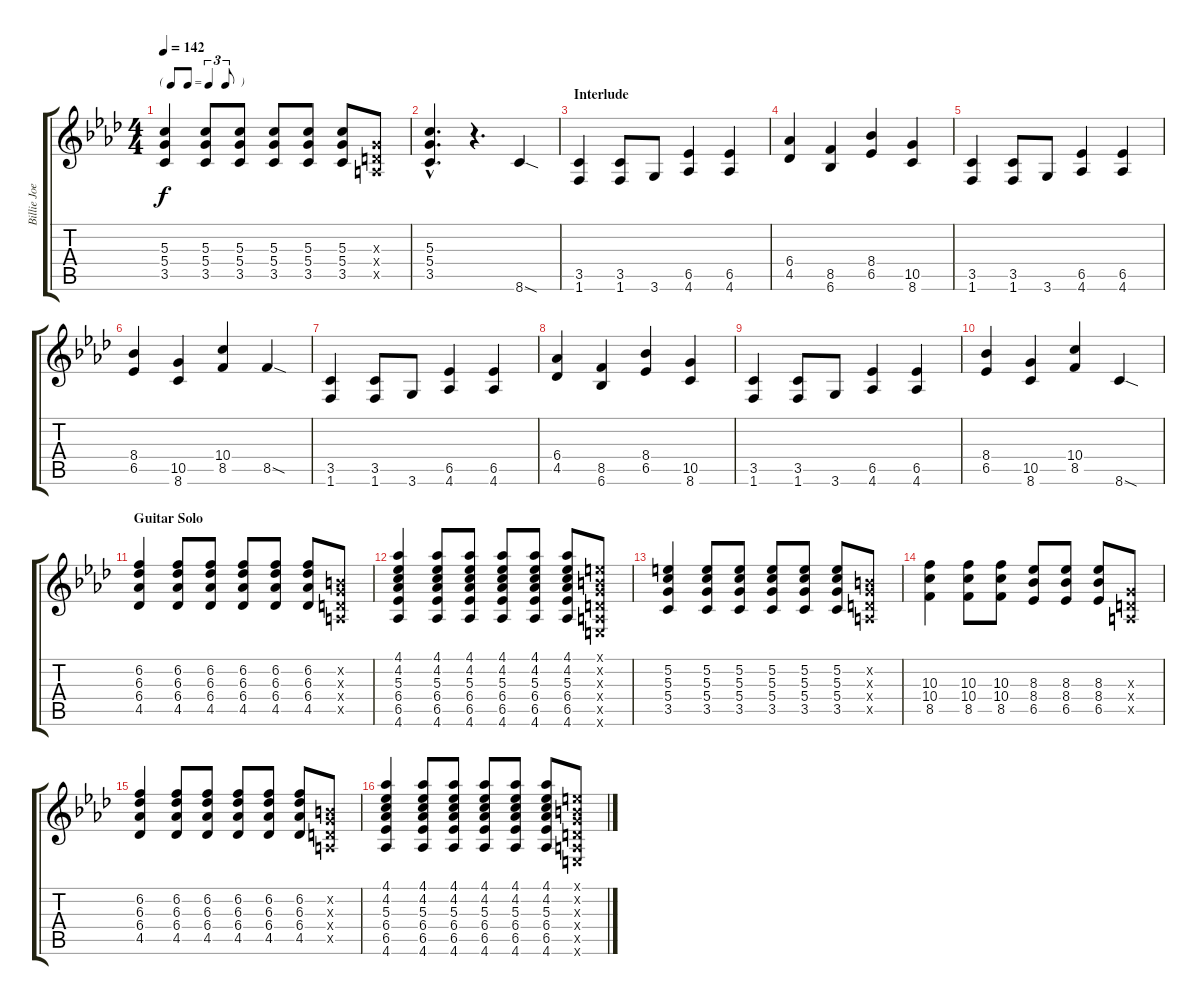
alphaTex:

\track ("Billie Joe Armstrong (Guitar 2)" "Billie Joe") {instrument distortionguitar}
\staff {score tabs}
\tuning (E4 B3 G3 D3 A2 E2) {hide}
\ts (4 4)
\tf triplet8th
\tempo 142
\clef g2
\ks ab
(5.3 5.4 3.5).4{dy f} (5.3 5.4 3.5).8 (5.3 5.4 3.5).8 (5.3 5.4 3.5).8 (5.3 5.4 3.5).8 (5.3 5.4 3.5).8 (0.3{x} 0.4{x} 0.5{x}).8 |
(5.3{hac} 5.4{hac} 3.5{hac}).4{d} r.4{d} 8.6{sod}.4 |
\section ("" "Interlude")
(3.5 1.6).4 (3.5 1.6).8 3.6.8 (6.5 4.6).4 (6.5 4.6).4 |
(6.4 4.5).4 (8.5 6.6).4 (8.4 6.5).4 (10.5 8.6).4 |
(3.5 1.6).4 (3.5 1.6).8 3.6.8 (6.5 4.6).4 (6.5 4.6).4 |
(8.4 6.5).4 (10.5 8.6).4 (10.4 8.5).4 8.5{sod}.4 |
(3.5 1.6).4 (3.5 1.6).8 3.6.8 (6.5 4.6).4 (6.5 4.6).4 |
(6.4 4.5).4 (8.5 6.6).4 (8.4 6.5).4 (10.5 8.6).4 |
(3.5 1.6).4 (3.5 1.6).8 3.6.8 (6.5 4.6).4 (6.5 4.6).4 |
(8.4 6.5).4 (10.5 8.6).4 (10.4 8.5).4 8.6{sod}.4 |
\section ("" "Guitar Solo")
(6.2 6.3 6.4 4.5).4 (6.2 6.3 6.4 4.5).8 (6.2 6.3 6.4 4.5).8 (6.2 6.3 6.4 4.5).8 (6.2 6.3 6.4 4.5).8 (6.2 6.3 6.4 4.5).8 (0.2{x} 0.3{x} 0.4{x} 0.5{x}).8 |
(4.1 4.2 5.3 6.4 6.5 4.6).4 (4.1 4.2 5.3 6.4 6.5 4.6).8 (4.1 4.2 5.3 6.4 6.5 4.6).8 (4.1 4.2 5.3 6.4 6.5 4.6).8 (4.1 4.2 5.3 6.4 6.5 4.6).8 (4.1 4.2 5.3 6.4 6.5 4.6).8 (0.1{x} 0.2{x} 0.3{x} 0.4{x} 0.5{x} 0.6{x}).8 |
(5.2 5.3 5.4 3.5).4 (5.2 5.3 5.4 3.5).8 (5.2 5.3 5.4 3.5).8 (5.2 5.3 5.4 3.5).8 (5.2 5.3 5.4 3.5).8 (5.2 5.3 5.4 3.5).8 (0.2{x} 0.3{x} 0.4{x} 0.5{x}).8 |
(10.3 10.4 8.5).4 (10.3 10.4 8.5).8 (10.3 10.4 8.5).8 (8.3 8.4 6.5).8 (8.3 8.4 6.5).8 (8.3 8.4 6.5).8 (0.3{x} 0.4{x} 0.5{x}).8 |
(6.2 6.3 6.4 4.5).4 (6.2 6.3 6.4 4.5).8 (6.2 6.3 6.4 4.5).8 (6.2 6.3 6.4 4.5).8 (6.2 6.3 6.4 4.5).8 (6.2 6.3 6.4 4.5).8 (0.2{x} 0.3{x} 0.4{x} 0.5{x}).8 |
(4.1 4.2 5.3 6.4 6.5 4.6).4 (4.1 4.2 5.3 6.4 6.5 4.6).8 (4.1 4.2 5.3 6.4 6.5 4.6).8 (4.1 4.2 5.3 6.4 6.5 4.6).8 (4.1 4.2 5.3 6.4 6.5 4.6).8 (4.1 4.2 5.3 6.4 6.5 4.6).8 (0.1{x} 0.2{x} 0.3{x} 0.4{x} 0.5{x} 0.6{x}).8
